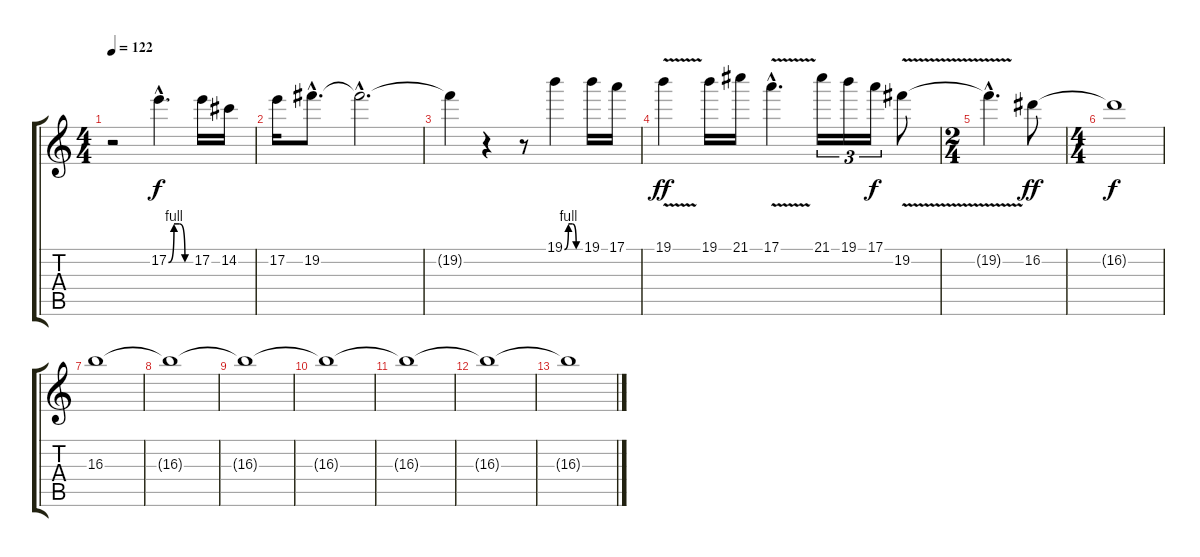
\track "" {instrument overdrivenguitar}
\staff {score tabs}
\tuning (E4 B3 G3 D3 A2 E2) {hide}
\ts (4 4)
\tempo 122
\clef g2
\ks c
r.2{dy f} 17.2{be (custom 0 0 15 4 30 4 45 0 60 0) hac}.4{d} 17.2.16 14.2.16 |
17.2.16 19.2{hac}.8{d} 19.2{hac t}.2{d} |
19.2{t}.4 r.4 r.8 19.1{be (custom 0 0 15 4 30 4 45 0 60 0)}.4 19.1.16 17.1.16 |
19.1{v}.4{dy ff} 19.1.16 21.1.16 17.1{v hac}.4{d} 21.1.16{tu (3 2)} 19.1.16{tu (3 2)} 17.1.16{tu (3 2) dy f} 19.2{v}.8 |
\ts (2 4)
19.2{hac t}.4{d} 16.2.8{dy ff} |
\ts (4 4)
16.2{t}.1{dy f} |
16.3.1 |
16.3{t}.1 |
16.3{t}.1 |
16.3{t}.1 |
16.3{t}.1 |
16.3{t}.1 |
16.3{t}.1
